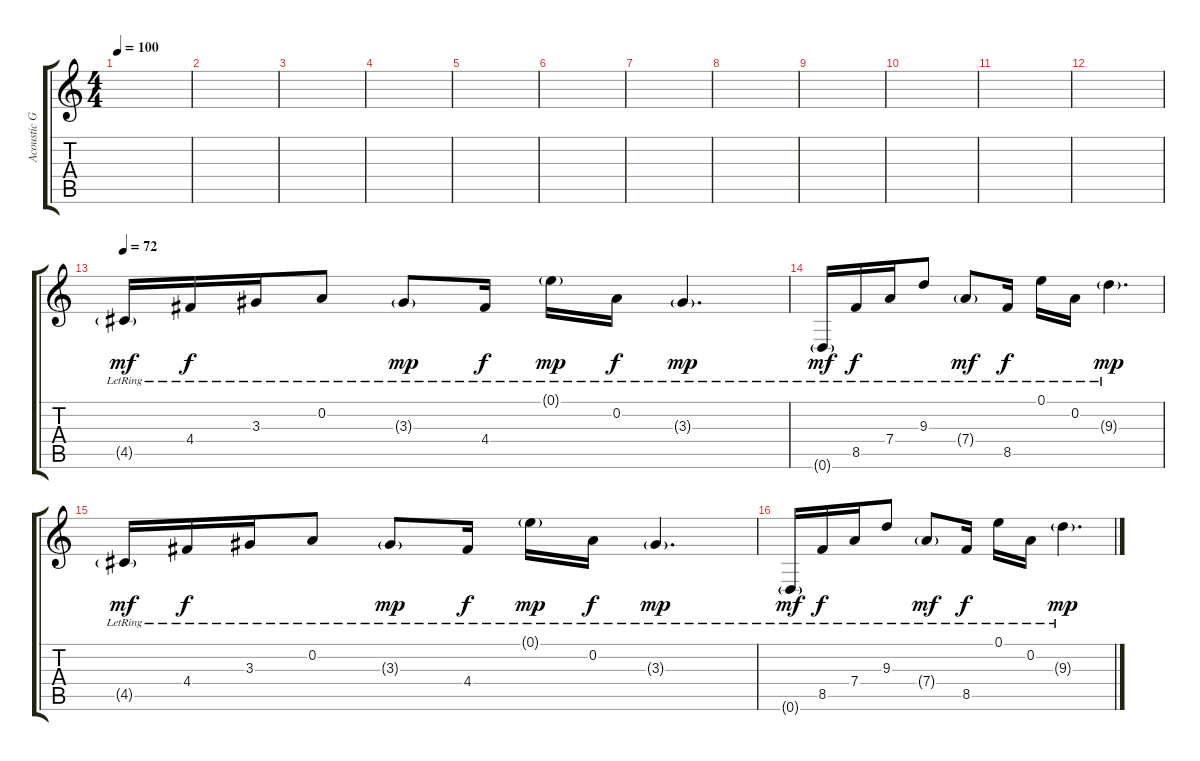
\track ("Acoustic Guitar" "Acoustic G") {instrument acousticguitarsteel}
\staff {score tabs}
\tuning (E4 A3 F3 D3 A2 D2) {hide}
\ts (4 4)
\tempo 100
\clef g2
\ks c
|
|
|
|
|
|
|
|
|
|
|
|
\tempo 72
4.5{g lr}.16{dy mf balance 10} 4.4{lr}.16{dy f} 3.3{lr}.16 0.2{lr}.8 3.3{g lr}.8{dy mp} 4.4{lr}.16{dy f} 0.1{g lr}.16{dy mp} 0.2{lr}.16{dy f} 3.3{g lr}.4{d dy mp} |
0.6{g lr}.16{dy mf} 8.5{lr}.16{dy f} 7.4{lr}.16 9.3{lr}.8 7.4{g lr}.8{dy mf} 8.5{lr}.16{dy f} 0.1{lr}.16 0.2{lr}.16 9.3{g lr}.4{d dy mp} |
4.5{g lr}.16{dy mf} 4.4{lr}.16{dy f} 3.3{lr}.16 0.2{lr}.8 3.3{g lr}.8{dy mp} 4.4{lr}.16{dy f} 0.1{g lr}.16{dy mp} 0.2{lr}.16{dy f} 3.3{g lr}.4{d dy mp} |
0.6{g lr}.16{dy mf} 8.5{lr}.16{dy f} 7.4{lr}.16 9.3{lr}.8 7.4{g lr}.8{dy mf} 8.5{lr}.16{dy f} 0.1{lr}.16 0.2{lr}.16 9.3{g lr}.4{d dy mp}
